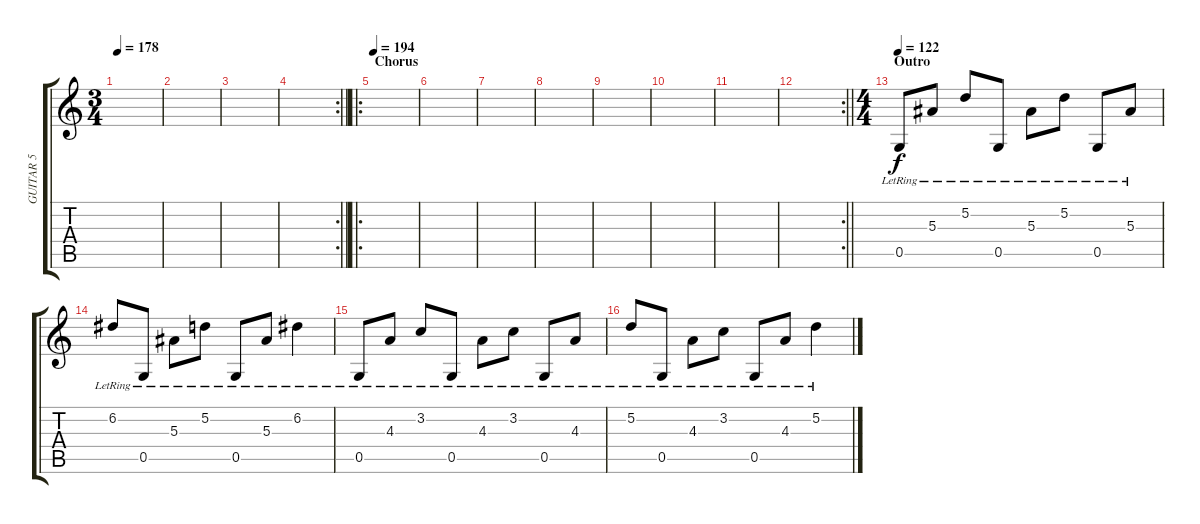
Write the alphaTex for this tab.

\track ("GUITAR 5" "GUITAR 5") {instrument electricguitarclean}
\staff {score tabs}
\tuning (D4 A3 F3 C3 G2 D2) {hide}
\ts (3 4)
\tempo 178
\clef g2
\ks c
|
|
|
\rc 2
\barLineRight lightlight
|
\ro
\section ("" "Chorus")
\tempo 194
|
|
|
|
|
|
|
\rc 2
\barLineRight lightlight
|
\ts (4 4)
\section ("" "Outro")
\tempo 122
0.5{lr}.8 5.3{lr}.8 5.2{lr}.8 0.5{lr}.8 5.3{lr}.8 5.2{lr}.8 0.5{lr}.8 5.3{lr}.8 |
6.2{lr}.8 0.5{lr}.8 5.3{lr}.8 5.2{lr}.8 0.5{lr}.8 5.3{lr}.8 6.2{lr}.4 |
0.5{lr}.8 4.3{lr}.8 3.2{lr}.8 0.5{lr}.8 4.3{lr}.8 3.2{lr}.8 0.5{lr}.8 4.3{lr}.8 |
5.2{lr}.8 0.5{lr}.8 4.3{lr}.8 3.2{lr}.8 0.5{lr}.8 4.3{lr}.8 5.2{lr}.4
